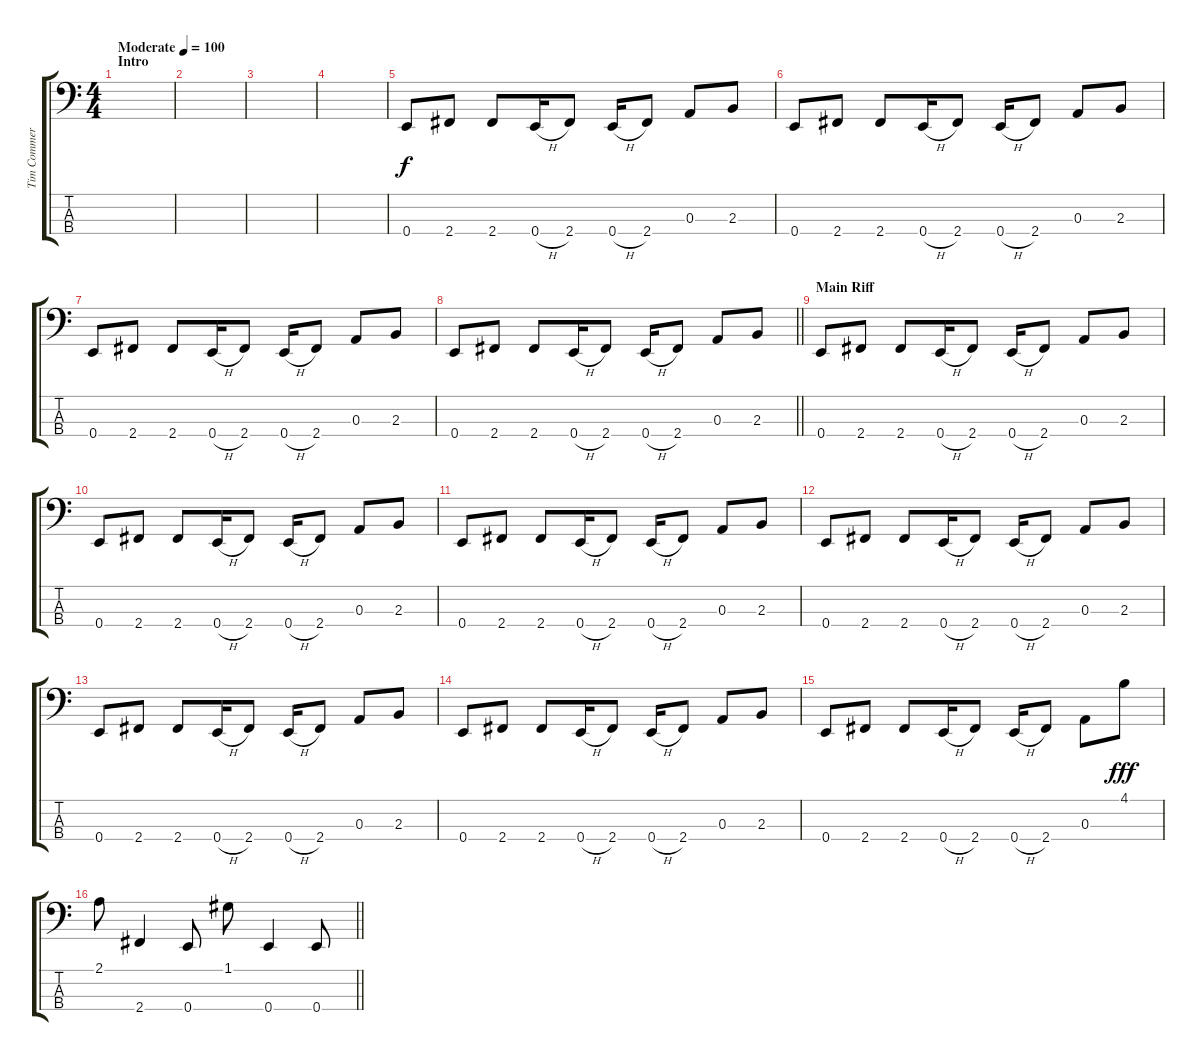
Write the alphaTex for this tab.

\track ("Tim Commerford-Bass" "Tim Commer") {instrument electricbassfinger}
\staff {score tabs}
\tuning (G2 D2 A1 E1) {hide}
\ts (4 4)
\section ("" "Intro")
\tempo (100 "Moderate")
\clef f4
\ks c
|
|
|
|
0.4.8 2.4.8 2.4.8 0.4{h}.16 2.4.8 0.4{h}.16 2.4.8 0.3.8 2.3.8 |
0.4.8 2.4.8 2.4.8 0.4{h}.16 2.4.8 0.4{h}.16 2.4.8 0.3.8 2.3.8 |
0.4.8 2.4.8 2.4.8 0.4{h}.16 2.4.8 0.4{h}.16 2.4.8 0.3.8 2.3.8 |
\barLineRight lightlight
0.4.8 2.4.8 2.4.8 0.4{h}.16 2.4.8 0.4{h}.16 2.4.8 0.3.8 2.3.8 |
\section ("" "Main Riff")
0.4.8 2.4.8 2.4.8 0.4{h}.16 2.4.8 0.4{h}.16 2.4.8 0.3.8 2.3.8 |
0.4.8 2.4.8 2.4.8 0.4{h}.16 2.4.8 0.4{h}.16 2.4.8 0.3.8 2.3.8 |
0.4.8 2.4.8 2.4.8 0.4{h}.16 2.4.8 0.4{h}.16 2.4.8 0.3.8 2.3.8 |
0.4.8 2.4.8 2.4.8 0.4{h}.16 2.4.8 0.4{h}.16 2.4.8 0.3.8 2.3.8 |
0.4.8 2.4.8 2.4.8 0.4{h}.16 2.4.8 0.4{h}.16 2.4.8 0.3.8 2.3.8 |
0.4.8 2.4.8 2.4.8 0.4{h}.16 2.4.8 0.4{h}.16 2.4.8 0.3.8 2.3.8 |
0.4.8 2.4.8 2.4.8 0.4{h}.16 2.4.8 0.4{h}.16 2.4.8 0.3.8 4.1.8{dy fff} |
\barLineRight lightlight
2.1.8 2.4.4 0.4.8 1.1.8 0.4.4 0.4.8
